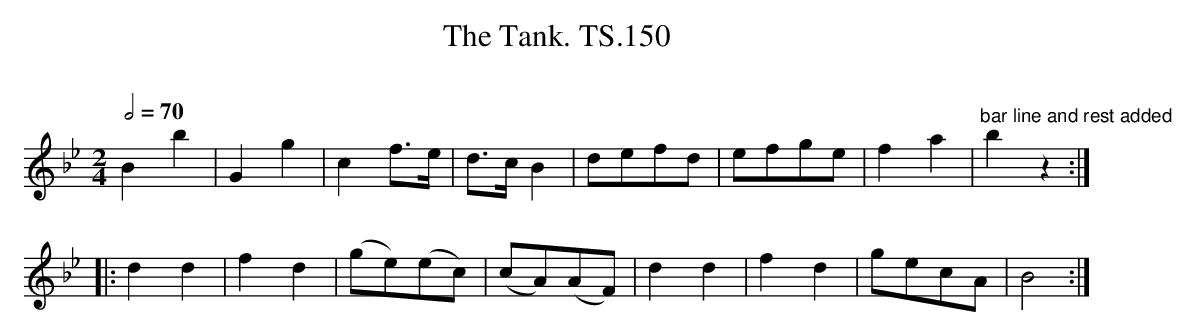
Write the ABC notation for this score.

X:1
T:Tank. TS.150, The
M:2/4
L:1/8
Q:1/2=70
O:
K:Bb
B2b2|G2g2|c2f>e|d>cB2|defd|efge|f2a2|"bar line and rest added"b2z2:|
|:d2d2|f2d2|(ge)(ec)|(cA)(AF)|d2d2|f2d2|gecA|B4:|]
